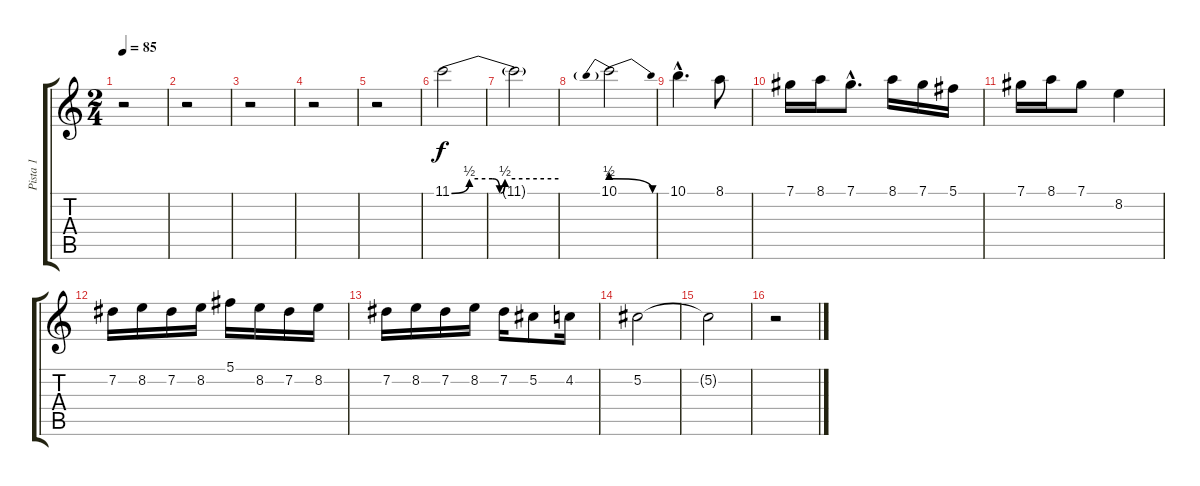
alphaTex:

\track ("Pista 1" "Pista 1") {instrument distortionguitar}
\staff {score tabs}
\tuning (Db4 Ab3 E3 B2 Gb2 Db2) {hide}
\ts (2 4)
\tempo 85
\clef g2
\ks c
r.2{dy f} |
r.2 |
r.2 |
r.2 |
r.2 |
11.1{be (custom 0 0 10 2 23 2 27 0 30 2 60 2)}.2 |
11.1{t}.2 |
10.1{be (prebendrelease 0 2 60 0)}.2 |
10.1{hac}.4{d} 8.1.8 |
7.1.16 8.1.16 7.1{hac}.8{d} 8.1.16 7.1.16 5.1.16 |
7.1.16 8.1.16 7.1.8 8.2.4 |
7.2.16 8.2.16 7.2.16 8.2.16 5.1.16 8.2.16 7.2.16 8.2.16 |
7.2.16 8.2.16 7.2.16 8.2.16 7.2.16 5.2.8 4.2.16 |
5.2.2 |
5.2{t}.2 |
r.2
